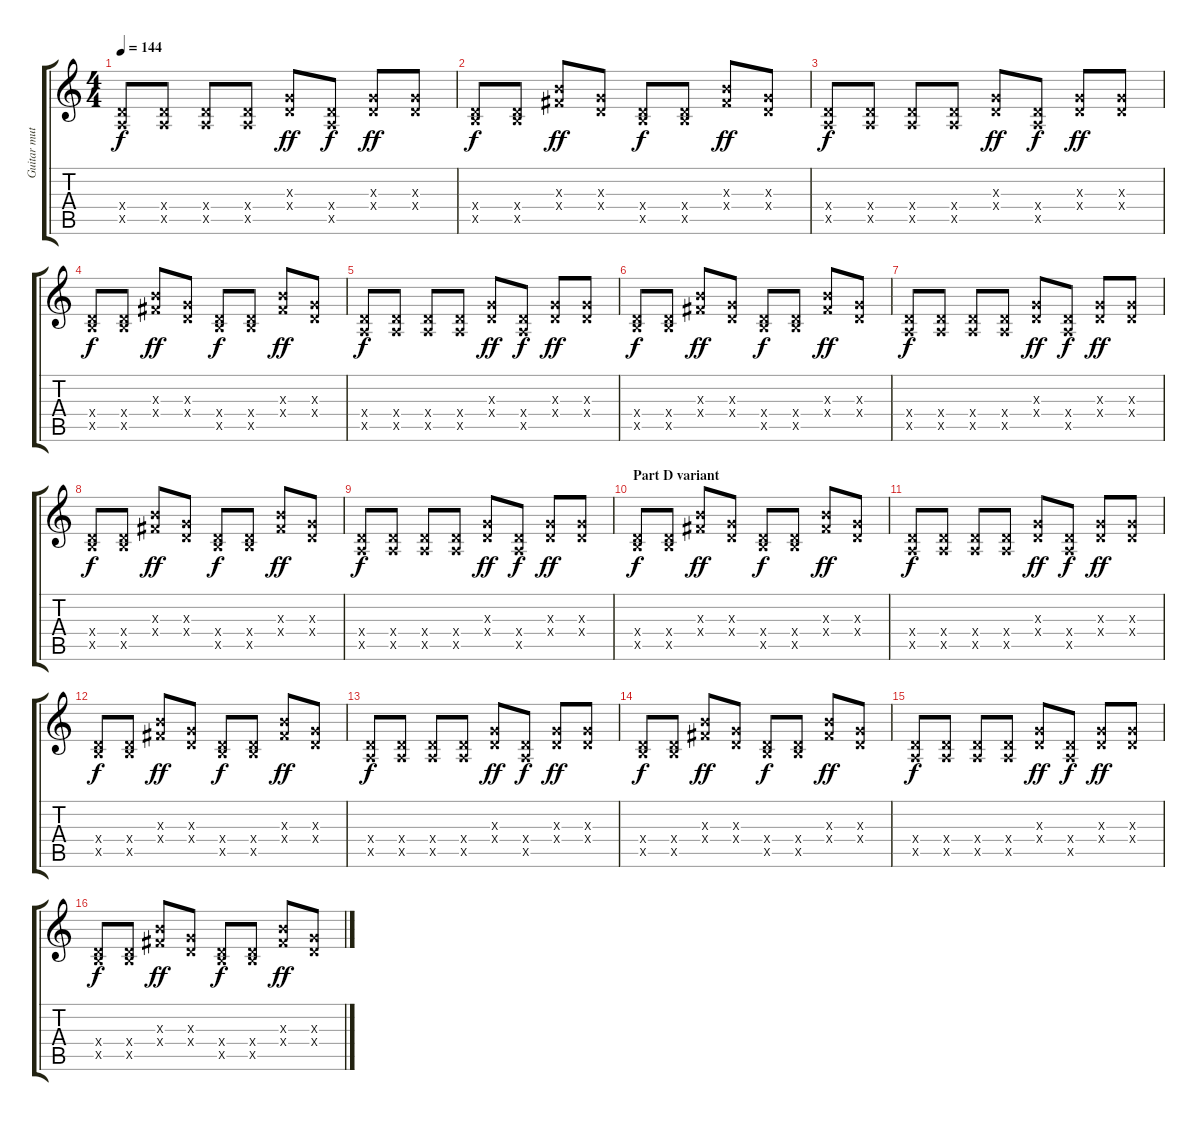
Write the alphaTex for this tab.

\track ("Guitar muted wahwah sampled loop" "Guitar mut") {instrument distortionguitar}
\staff {score tabs}
\tuning (E4 B3 G3 D3 A2 E2) {hide}
\ts (4 4)
\tempo 144
\clef g2
\ks c
(0.4{x} 0.5{x}).8{dy f} (0.4{x} 0.5{x}).8 (0.4{x} 0.5{x}).8 (0.4{x} 0.5{x}).8 (0.3{x} 0.4{x}).8{dy ff} (0.4{x} 0.5{x}).8{dy f} (0.3{x} 0.4{x}).8{dy ff} (0.3{x} 0.4{x}).8 |
(0.4{x} 2.5{x}).8{dy f} (0.4{x} 2.5{x}).8 (4.3{x} 4.4{x}).8{dy ff} (0.3{x} 0.4{x}).8 (0.4{x} 2.5{x}).8{dy f} (0.4{x} 2.5{x}).8 (4.3{x} 4.4{x}).8{dy ff} (0.3{x} 0.4{x}).8 |
(0.4{x} 0.5{x}).8{dy f} (0.4{x} 0.5{x}).8 (0.4{x} 0.5{x}).8 (0.4{x} 0.5{x}).8 (0.3{x} 0.4{x}).8{dy ff} (0.4{x} 0.5{x}).8{dy f} (0.3{x} 0.4{x}).8{dy ff} (0.3{x} 0.4{x}).8 |
(0.4{x} 2.5{x}).8{dy f} (0.4{x} 2.5{x}).8 (4.3{x} 4.4{x}).8{dy ff} (0.3{x} 0.4{x}).8 (0.4{x} 2.5{x}).8{dy f} (0.4{x} 2.5{x}).8 (4.3{x} 4.4{x}).8{dy ff} (0.3{x} 0.4{x}).8 |
(0.4{x} 0.5{x}).8{dy f} (0.4{x} 0.5{x}).8 (0.4{x} 0.5{x}).8 (0.4{x} 0.5{x}).8 (0.3{x} 0.4{x}).8{dy ff} (0.4{x} 0.5{x}).8{dy f} (0.3{x} 0.4{x}).8{dy ff} (0.3{x} 0.4{x}).8 |
(0.4{x} 2.5{x}).8{dy f} (0.4{x} 2.5{x}).8 (4.3{x} 4.4{x}).8{dy ff} (0.3{x} 0.4{x}).8 (0.4{x} 2.5{x}).8{dy f} (0.4{x} 2.5{x}).8 (4.3{x} 4.4{x}).8{dy ff} (0.3{x} 0.4{x}).8 |
(0.4{x} 0.5{x}).8{dy f} (0.4{x} 0.5{x}).8 (0.4{x} 0.5{x}).8 (0.4{x} 0.5{x}).8 (0.3{x} 0.4{x}).8{dy ff} (0.4{x} 0.5{x}).8{dy f} (0.3{x} 0.4{x}).8{dy ff} (0.3{x} 0.4{x}).8 |
(0.4{x} 2.5{x}).8{dy f} (0.4{x} 2.5{x}).8 (4.3{x} 4.4{x}).8{dy ff} (0.3{x} 0.4{x}).8 (0.4{x} 2.5{x}).8{dy f} (0.4{x} 2.5{x}).8 (4.3{x} 4.4{x}).8{dy ff} (0.3{x} 0.4{x}).8 |
(0.4{x} 0.5{x}).8{dy f} (0.4{x} 0.5{x}).8 (0.4{x} 0.5{x}).8 (0.4{x} 0.5{x}).8 (0.3{x} 0.4{x}).8{dy ff} (0.4{x} 0.5{x}).8{dy f} (0.3{x} 0.4{x}).8{dy ff} (0.3{x} 0.4{x}).8 |
\section ("" "Part D variant")
(0.4{x} 2.5{x}).8{dy f} (0.4{x} 2.5{x}).8 (4.3{x} 4.4{x}).8{dy ff} (0.3{x} 0.4{x}).8 (0.4{x} 2.5{x}).8{dy f} (0.4{x} 2.5{x}).8 (4.3{x} 4.4{x}).8{dy ff} (0.3{x} 0.4{x}).8 |
(0.4{x} 0.5{x}).8{dy f} (0.4{x} 0.5{x}).8 (0.4{x} 0.5{x}).8 (0.4{x} 0.5{x}).8 (0.3{x} 0.4{x}).8{dy ff} (0.4{x} 0.5{x}).8{dy f} (0.3{x} 0.4{x}).8{dy ff} (0.3{x} 0.4{x}).8 |
(0.4{x} 2.5{x}).8{dy f} (0.4{x} 2.5{x}).8 (4.3{x} 4.4{x}).8{dy ff} (0.3{x} 0.4{x}).8 (0.4{x} 2.5{x}).8{dy f} (0.4{x} 2.5{x}).8 (4.3{x} 4.4{x}).8{dy ff} (0.3{x} 0.4{x}).8 |
(0.4{x} 0.5{x}).8{dy f} (0.4{x} 0.5{x}).8 (0.4{x} 0.5{x}).8 (0.4{x} 0.5{x}).8 (0.3{x} 0.4{x}).8{dy ff} (0.4{x} 0.5{x}).8{dy f} (0.3{x} 0.4{x}).8{dy ff} (0.3{x} 0.4{x}).8 |
(0.4{x} 2.5{x}).8{dy f} (0.4{x} 2.5{x}).8 (4.3{x} 4.4{x}).8{dy ff} (0.3{x} 0.4{x}).8 (0.4{x} 2.5{x}).8{dy f} (0.4{x} 2.5{x}).8 (4.3{x} 4.4{x}).8{dy ff} (0.3{x} 0.4{x}).8 |
(0.4{x} 0.5{x}).8{dy f} (0.4{x} 0.5{x}).8 (0.4{x} 0.5{x}).8 (0.4{x} 0.5{x}).8 (0.3{x} 0.4{x}).8{dy ff} (0.4{x} 0.5{x}).8{dy f} (0.3{x} 0.4{x}).8{dy ff} (0.3{x} 0.4{x}).8 |
(0.4{x} 2.5{x}).8{dy f} (0.4{x} 2.5{x}).8 (4.3{x} 4.4{x}).8{dy ff} (0.3{x} 0.4{x}).8 (0.4{x} 2.5{x}).8{dy f} (0.4{x} 2.5{x}).8 (4.3{x} 4.4{x}).8{dy ff} (0.3{x} 0.4{x}).8
